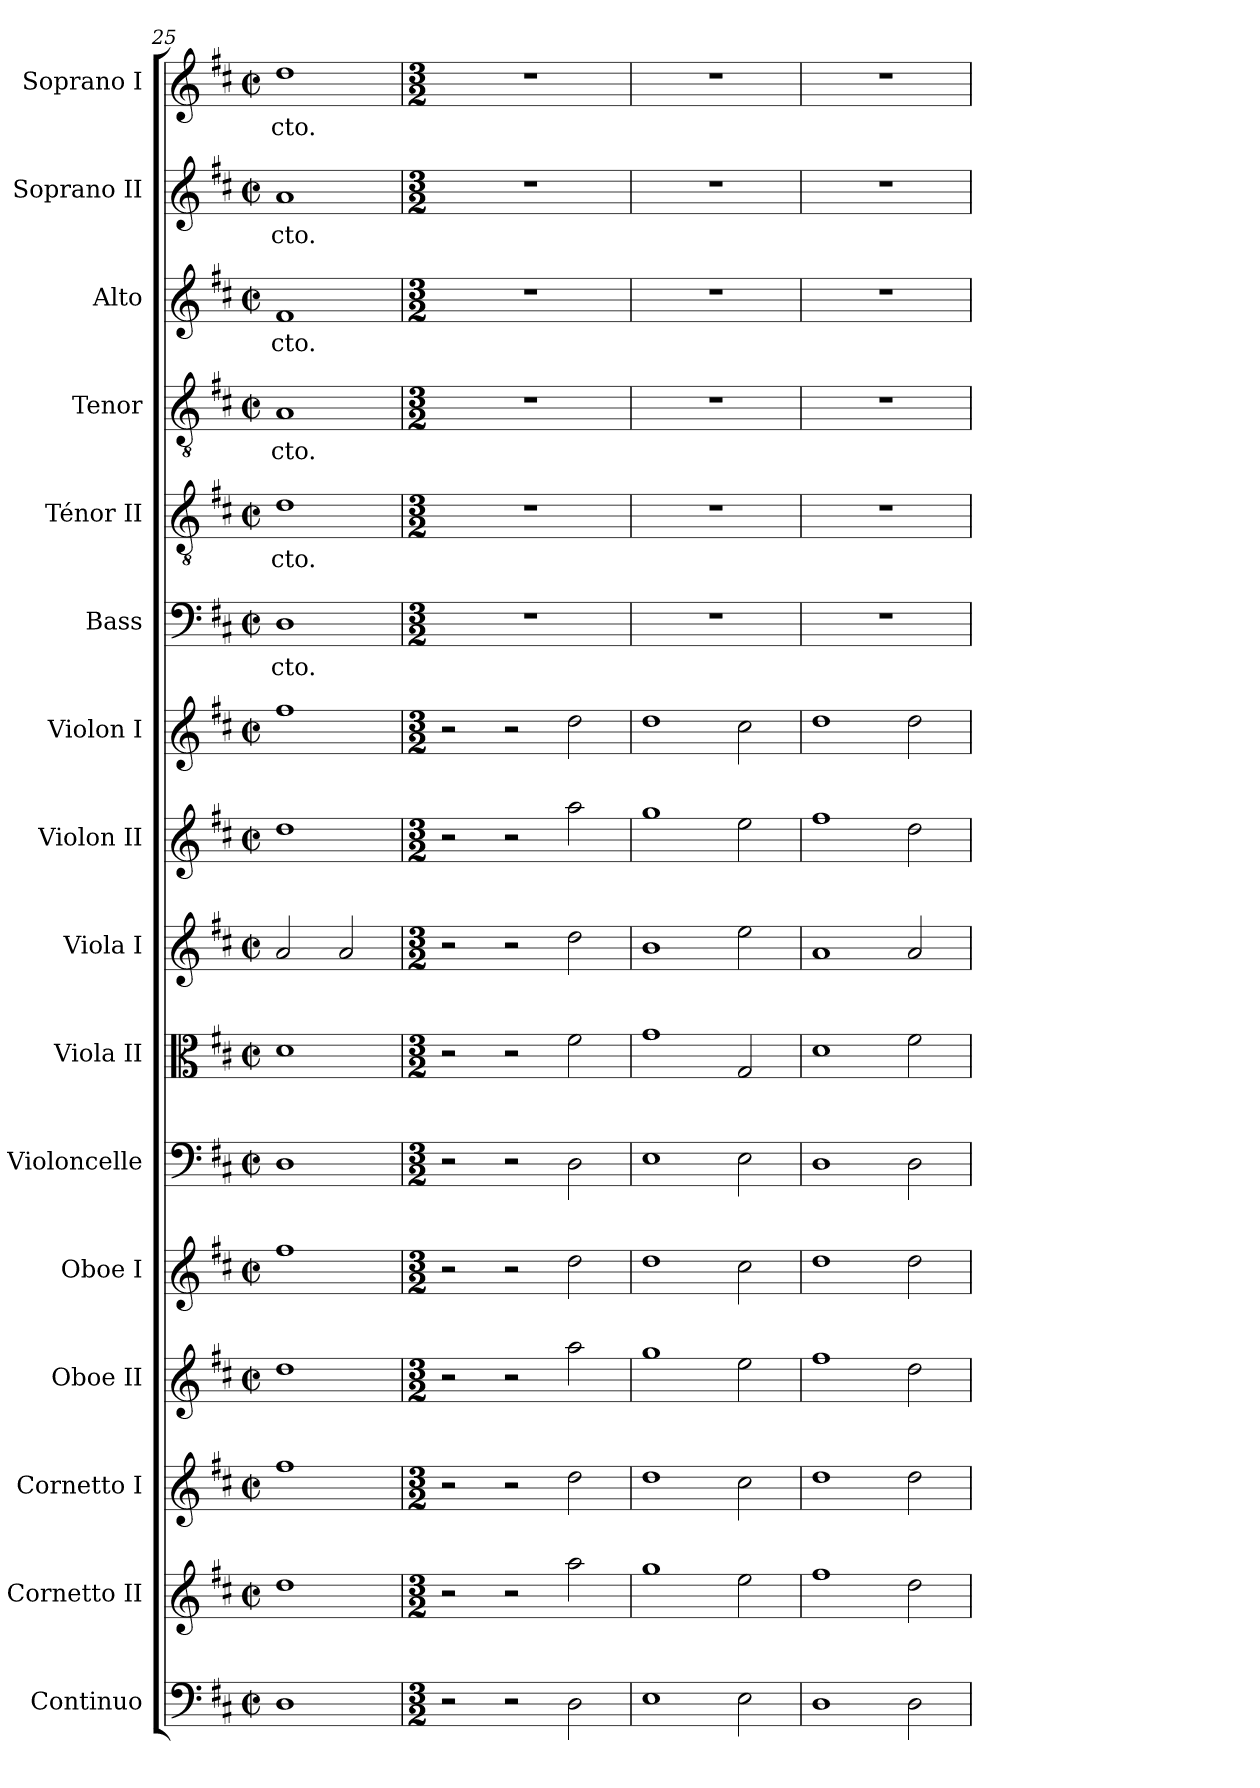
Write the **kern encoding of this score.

**kern	**kern	**kern	**kern	**kern	**kern	**kern	**kern	**kern	**kern	**kern	**text	**kern	**text	**kern	**text	**kern	**text	**kern	**text	**kern	**text
*part16	*part15	*part14	*part13	*part12	*part11	*part10	*part9	*part8	*part7	*part6	*part6	*part5	*part5	*part4	*part4	*part3	*part3	*part2	*part2	*part1	*part1
*staff16	*staff15	*staff14	*staff13	*staff12	*staff11	*staff10	*staff9	*staff8	*staff7	*staff6	*staff6	*staff5	*staff5	*staff4	*staff4	*staff3	*staff3	*staff2	*staff2	*staff1	*staff1
*I"Continuo	*I"Cornetto II	*I"Cornetto I	*I"Oboe II	*I"Oboe I	*I"Violoncelle	*I"Viola II	*I"Viola I	*I"Violon II	*I"Violon I	*I"Bass	*	*I"Ténor II	*	*I"Tenor	*	*I"Alto	*	*I"Soprano II	*	*I"Soprano I	*
*I'Cont.	*I'Cor. II	*I'Cor. I	*I'Ob II	*I'Ob I	*I'Vlc	*I'Vla.II	*I'Vla.I	*I'Vln.II	*I'Vln.I	*I'B.	*	*I'T.II	*	*	*	*I'A.	*	*I'S.II	*	*I'S.I	*
*clefF4	*clefG2	*clefG2	*clefG2	*clefG2	*clefF4	*clefC3	*clefG2	*clefG2	*clefG2	*clefF4	*	*clefGv2	*	*clefGv2	*	*clefG2	*	*clefG2	*	*clefG2	*
*k[f#c#]	*k[f#c#]	*k[f#c#]	*k[f#c#]	*k[f#c#]	*k[f#c#]	*k[f#c#]	*k[f#c#]	*k[f#c#]	*k[f#c#]	*k[f#c#]	*	*k[f#c#]	*	*k[f#c#]	*	*k[f#c#]	*	*k[f#c#]	*	*k[f#c#]	*
*M2/2	*M2/2	*M2/2	*M2/2	*M2/2	*M2/2	*M2/2	*M2/2	*M2/2	*M2/2	*M2/2	*	*M2/2	*	*M2/2	*	*M2/2	*	*M2/2	*	*M2/2	*
*met(c|)	*met(c|)	*met(c|)	*met(c|)	*met(c|)	*met(c|)	*met(c|)	*met(c|)	*met(c|)	*met(c|)	*met(c|)	*	*met(c|)	*	*met(c|)	*	*met(c|)	*	*met(c|)	*	*met(c|)	*
=25	=25	=25	=25	=25	=25	=25	=25	=25	=25	=25	=25	=25	=25	=25	=25	=25	=25	=25	=25	=25	=25
!	!	!	!	!	!	!	!	!	!	!	!LO:LY:b	!	!LO:LY:b	!	!LO:LY:b	!	!LO:LY:b	!	!LO:LY:b	!	!LO:LY:b
1D	1dd	1ff#	1dd	1ff#	1D	1d	2a/	1dd	1ff#	1D	-cto.	1d	-cto.	1A	-cto.	1f#	-cto.	1a	-cto.	1dd	-cto.
.	.	.	.	.	.	.	2a/	.	.	.	.	.	.	.	.	.	.	.	.	.	.
!!LO:PB:g=z
=26	=26	=26	=26	=26	=26	=26	=26	=26	=26	=26	=26	=26	=26	=26	=26	=26	=26	=26	=26	=26	=26
*M3/2	*M3/2	*M3/2	*M3/2	*M3/2	*M3/2	*M3/2	*M3/2	*M3/2	*M3/2	*M3/2	*	*M3/2	*	*M3/2	*	*M3/2	*	*M3/2	*	*M3/2	*
*	*	*	*	*	*	*	*	*	*	*	*	*	*	*	*	*	*	*	*	*MM300	*
2r	2r	2r	2r	2r	2r	2r	2r	2r	2r	1.r	.	1.r	.	1.r	.	1.r	.	1.r	.	1.r	.
2r	2r	2r	2r	2r	2r	2r	2r	2r	2r	.	.	.	.	.	.	.	.	.	.	.	.
2D\	2aa\	2dd\	2aa\	2dd\	2D\	2f#\	2dd\	2aa\	2dd\	.	.	.	.	.	.	.	.	.	.	.	.
=27	=27	=27	=27	=27	=27	=27	=27	=27	=27	=27	=27	=27	=27	=27	=27	=27	=27	=27	=27	=27	=27
1E	1gg	1dd	1gg	1dd	1E	1g	1b	1gg	1dd	1.r	.	1.r	.	1.r	.	1.r	.	1.r	.	1.r	.
2E\	2ee\	2cc#\	2ee\	2cc#\	2E\	2G/	2ee\	2ee\	2cc#\	.	.	.	.	.	.	.	.	.	.	.	.
=28	=28	=28	=28	=28	=28	=28	=28	=28	=28	=28	=28	=28	=28	=28	=28	=28	=28	=28	=28	=28	=28
1D	1ff#	1dd	1ff#	1dd	1D	1d	1a	1ff#	1dd	1.r	.	1.r	.	1.r	.	1.r	.	1.r	.	1.r	.
2D\	2dd\	2dd\	2dd\	2dd\	2D\	2f#\	2a/	2dd\	2dd\	.	.	.	.	.	.	.	.	.	.	.	.
=	=	=	=	=	=	=	=	=	=	=	=	=	=	=	=	=	=	=	=	=	=
*-	*-	*-	*-	*-	*-	*-	*-	*-	*-	*-	*-	*-	*-	*-	*-	*-	*-	*-	*-	*-	*-
